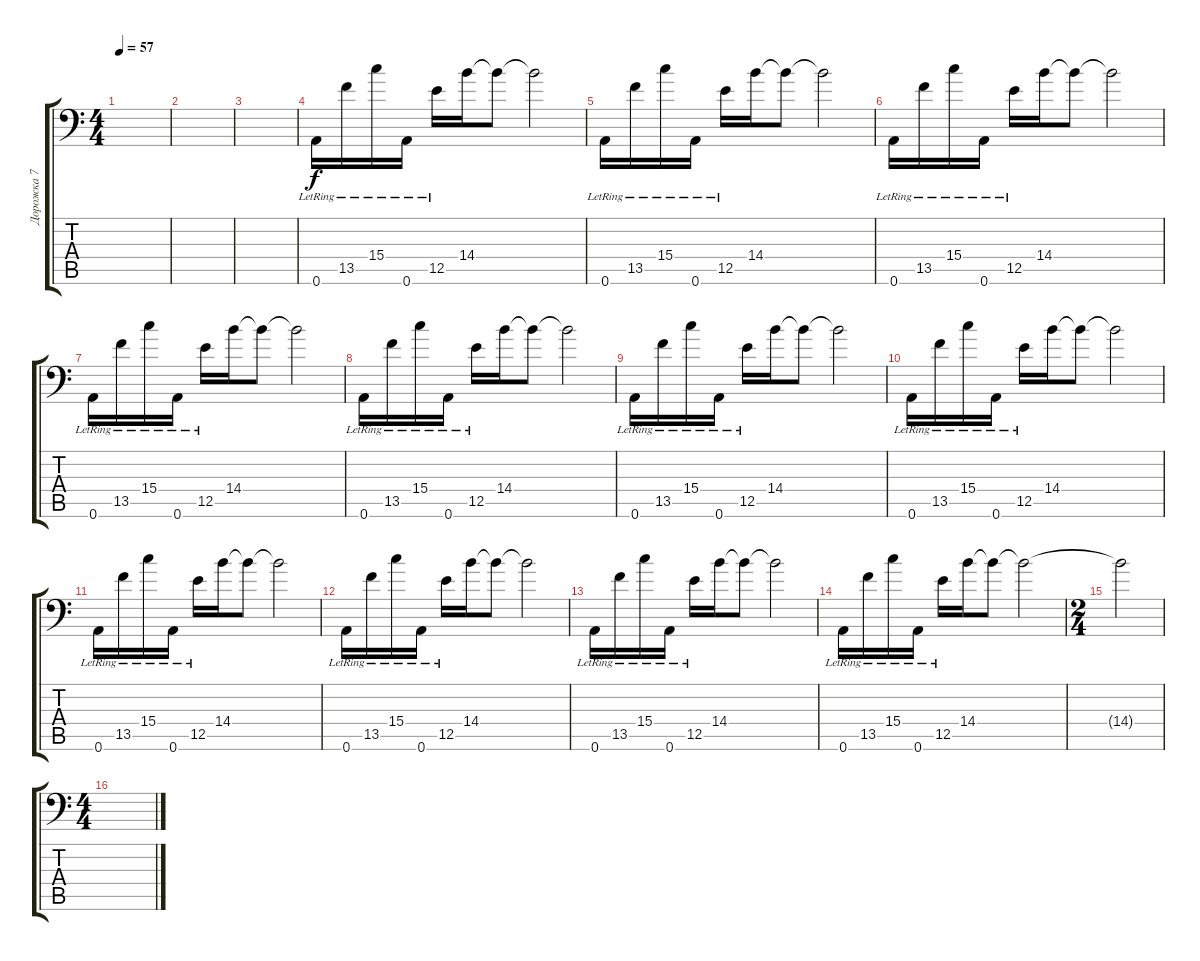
\track ("Дорожка 7" "Дорожка 7") {instrument electricguitarjazz}
\staff {score tabs}
\tuning (B3 Gb3 D3 A2 E2 A1) {hide}
\ts (4 4)
\tempo 57
\clef f4
\ks c
|
|
|
0.6{lr}.16 13.5{lr}.16 15.4{lr}.16 0.6{lr}.16 12.5{lr}.16 14.4.16 14.4{t}.8 14.4{t}.2 |
0.6{lr}.16 13.5{lr}.16 15.4{lr}.16 0.6{lr}.16 12.5{lr}.16 14.4.16 14.4{t}.8 14.4{t}.2 |
0.6{lr}.16 13.5{lr}.16 15.4{lr}.16 0.6{lr}.16 12.5{lr}.16 14.4.16 14.4{t}.8 14.4{t}.2 |
0.6{lr}.16 13.5{lr}.16 15.4{lr}.16 0.6{lr}.16 12.5{lr}.16 14.4.16 14.4{t}.8 14.4{t}.2 |
0.6{lr}.16 13.5{lr}.16 15.4{lr}.16 0.6{lr}.16 12.5{lr}.16 14.4.16 14.4{t}.8 14.4{t}.2 |
0.6{lr}.16 13.5{lr}.16 15.4{lr}.16 0.6{lr}.16 12.5{lr}.16 14.4.16 14.4{t}.8 14.4{t}.2 |
0.6{lr}.16 13.5{lr}.16 15.4{lr}.16 0.6{lr}.16 12.5{lr}.16 14.4.16 14.4{t}.8 14.4{t}.2 |
0.6{lr}.16 13.5{lr}.16 15.4{lr}.16 0.6{lr}.16 12.5{lr}.16 14.4.16 14.4{t}.8 14.4{t}.2 |
0.6{lr}.16 13.5{lr}.16 15.4{lr}.16 0.6{lr}.16 12.5{lr}.16 14.4.16 14.4{t}.8 14.4{t}.2 |
0.6{lr}.16 13.5{lr}.16 15.4{lr}.16 0.6{lr}.16 12.5{lr}.16 14.4.16 14.4{t}.8 14.4{t}.2 |
0.6{lr}.16 13.5{lr}.16 15.4{lr}.16 0.6{lr}.16 12.5{lr}.16 14.4.16 14.4{t}.8 14.4{t}.2 |
\ts (2 4)
14.4{t}.2 |
\ts (4 4)
